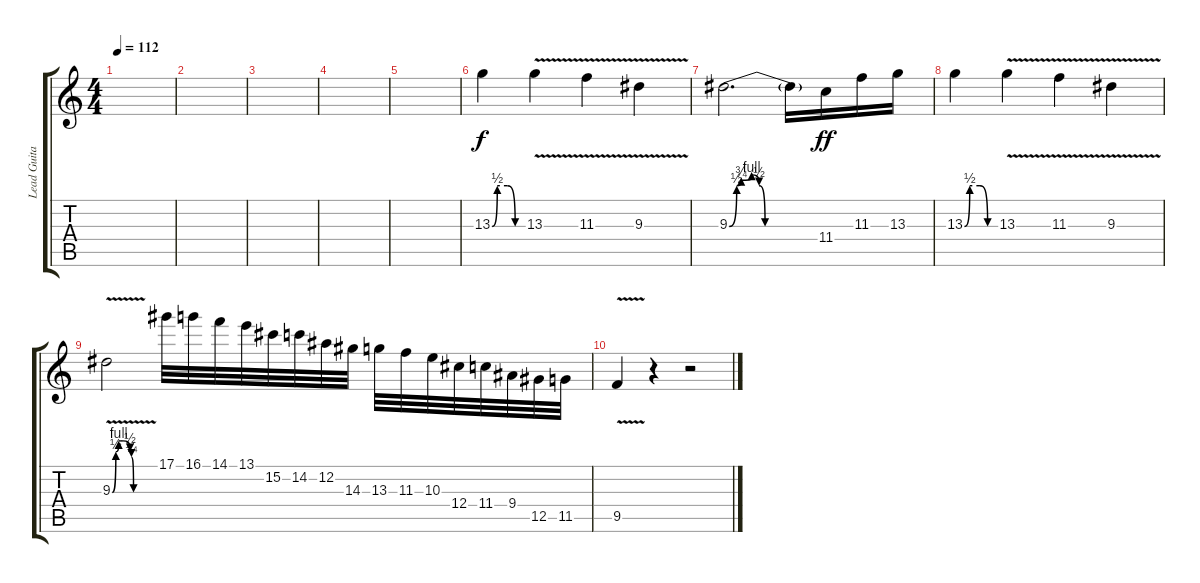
\track ("Lead Guitar II" "Lead Guita") {instrument overdrivenguitar}
\staff {score tabs}
\tuning (Eb4 Bb3 Gb3 Db3 Ab2 Eb2) {hide}
\ts (4 4)
\tempo 112
\clef g2
\ks c
|
|
|
|
|
13.3{be (custom 0 0 10 2 15 2 30 2 45 0 60 0)}.4 13.3{v}.4 11.3{v}.4 9.3{v}.4 |
9.3{be (custom 0 0 5 2 8 3 15 4 20 2 24 0 27 0 30 0 45 0 60 0)}.2{d} 9.3{t}.16{dy f} 11.4.16{dy ff} 11.3.16 13.3.16 |
13.3{be (custom 0 0 10 2 15 2 30 2 45 0 60 0)}.4 13.3{v}.4 11.3{v}.4 9.3{v}.4 |
9.3{be (custom 0 0 5 2 9 4 11 4 15 4 25 2 27 1 30 0 45 0 60 0) v}.2 17.1.32 16.1.32 14.1.32 13.1.32 15.2.32 14.2.32 12.2.32 14.3.32 13.3.32 11.3.32 10.3.32 12.4.32 11.4.32 9.4.32 12.5.32 11.5.32 |
9.5{v}.4 r.4 r.2
